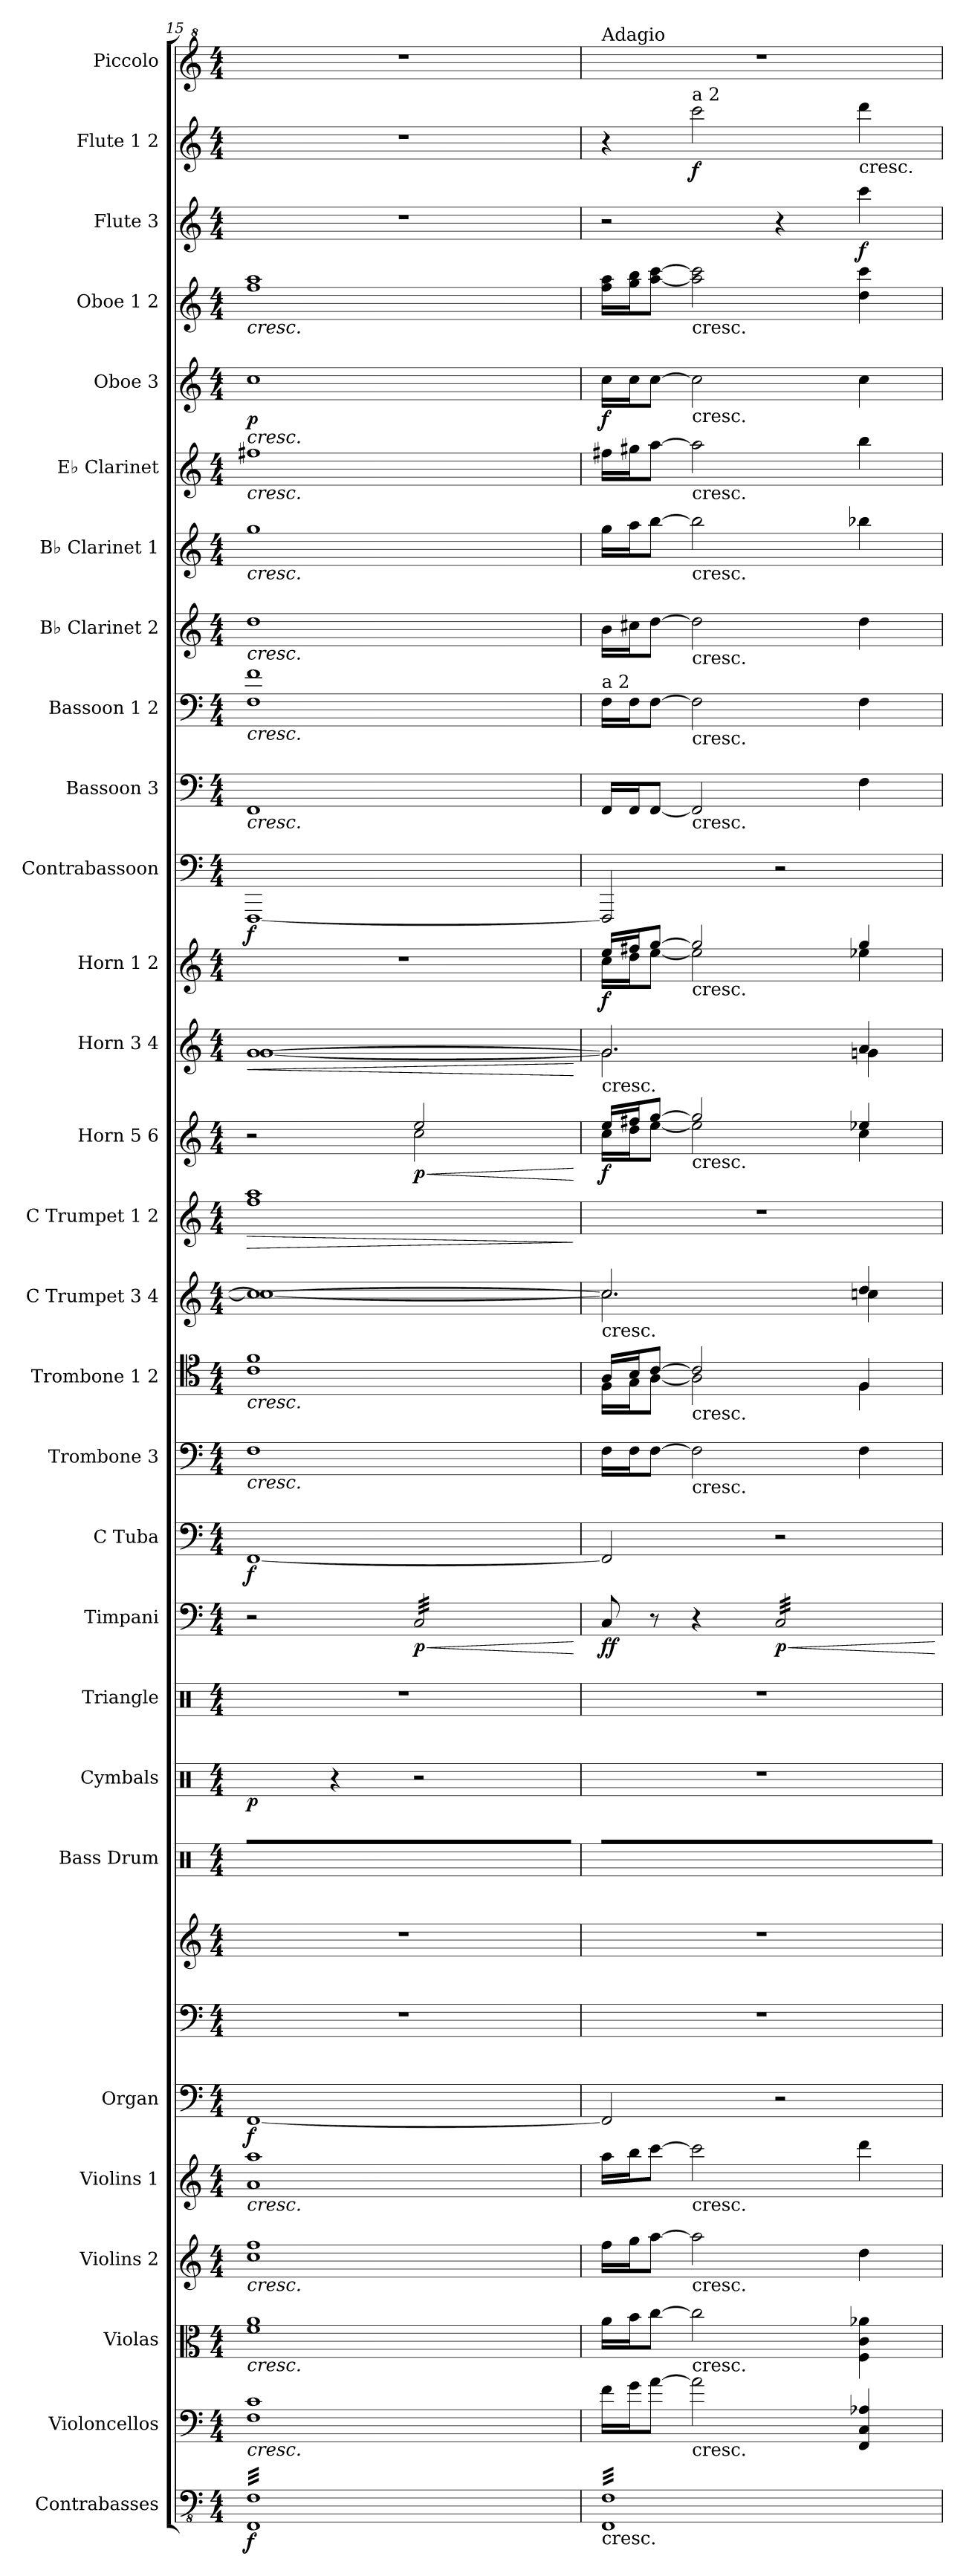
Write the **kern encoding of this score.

**kern	**dynam	**kern	**dynam	**kern	**dynam	**kern	**dynam	**kern	**dynam	**kern	**kern	**kern	**dynam	**kern	**kern	**dynam	**kern	**kern	**dynam	**kern	**dynam	**kern	**dynam	**kern	**dynam	**kern	**kern	**dynam	**kern	**dynam	**kern	**dynam	**kern	**dynam	**kern	**dynam	**kern	**dynam	**kern	**dynam	**kern	**dynam	**kern	**dynam	**kern	**dynam	**kern	**dynam	**kern	**dynam	**kern	**dynam	**kern	**dynam	**kern
*part29	*part29	*part28	*part28	*part27	*part27	*part26	*part26	*part25	*part25	*part24	*part24	*part24	*part24	*part23	*part22	*part22	*part21	*part20	*part20	*part19	*part19	*part18	*part18	*part17	*part17	*part16	*part15	*part15	*part14	*part14	*part13	*part13	*part12	*part12	*part11	*part11	*part10	*part10	*part9	*part9	*part8	*part8	*part7	*part7	*part6	*part6	*part5	*part5	*part4	*part4	*part3	*part3	*part2	*part2	*part1
*staff31	*staff31	*staff30	*staff30	*staff29	*staff29	*staff28	*staff28	*staff27	*staff27	*staff26	*staff25	*staff24	*staff24/25/26	*staff23	*staff22	*staff22	*staff21	*staff20	*staff20	*staff19	*staff19	*staff18	*staff18	*staff17	*staff17	*staff16	*staff15	*staff15	*staff14	*staff14	*staff13	*staff13	*staff12	*staff12	*staff11	*staff11	*staff10	*staff10	*staff9	*staff9	*staff8	*staff8	*staff7	*staff7	*staff6	*staff6	*staff5	*staff5	*staff4	*staff4	*staff3	*staff3	*staff2	*staff2	*staff1
*I"Contrabasses	*	*I"Violoncellos	*	*I"Violas	*	*I"Violins 2	*	*I"Violins 1	*	*I"Organ	*	*	*	*I"Bass Drum	*I"Cymbals	*	*I"Triangle	*I"Timpani	*	*I"C Tuba	*	*I"Trombone 3	*	*I"Trombone 1 2	*	*I"C Trumpet 3 4	*I"C Trumpet 1 2	*	*I"Horn 5 6	*	*I"Horn 3 4	*	*I"Horn 1 2	*	*I"Contrabassoon	*	*I"Bassoon 3	*	*I"Bassoon 1 2	*	*I"B♭ Clarinet 2	*	*I"B♭ Clarinet 1	*	*I"E♭ Clarinet	*	*I"Oboe 3	*	*I"Oboe 1 2	*	*I"Flute 3	*	*I"Flute 1 2	*	*I"Piccolo
*I'Cbs.	*	*I'Vlcs.	*	*I'Vlas.	*	*I'Vlns. 2	*	*I'Vlns. 1	*	*I'Org.	*	*	*	*I'B. Dr.	*I'Cym.	*	*I'Trgl.	*I'Timp.	*	*I'C Tu.	*	*I'Trb. 3	*	*I'Trb. 1 2	*	*I'C Tpt. 3 4	*I'C Tpt. 1 2	*	*I'Hn. 5 6	*	*I'Hn. 3 4	*	*I'Hn. 1 2	*	*I'Cbsn.	*	*I'Bsn. 3	*	*I'Bsn. 1 2	*	*I'B♭ Cl. 2	*	*I'B♭ Cl. 1	*	*I'E♭ Cl.	*	*I'Ob. 3	*	*I'Ob. 1 2	*	*I'Fl. 3	*	*I'Fl. 1 2	*	*I'Picc.
*clefFv4	*	*clefF4	*	*clefC3	*	*clefG2	*	*clefG2	*	*clefF4	*clefF4	*clefG2	*	*clefX	*clefX	*	*clefX	*clefF4	*	*clefF4	*	*clefF4	*	*clefC4	*	*clefG2	*clefG2	*	*clefG2	*	*clefG2	*	*clefG2	*	*clefF4	*	*clefF4	*	*clefF4	*	*clefG2	*	*clefG2	*	*clefG2	*	*clefG2	*	*clefG2	*	*clefG2	*	*clefG2	*	*clefG^2
*	*	*	*	*	*	*	*	*	*	*	*	*	*	*	*	*	*	*	*	*	*	*	*	*	*	*	*	*	*ITrd4c7	*	*ITrd4c7	*	*ITrd4c7	*	*ITrd7c12	*	*	*	*	*	*ITrd1c2	*	*ITrd1c2	*	*ITrd-2c-3	*	*	*	*	*	*	*	*	*	*ITrd-7c-12
*k[]	*	*k[]	*	*k[]	*	*k[]	*	*k[]	*	*k[]	*k[]	*k[]	*	*k[]	*k[]	*	*k[]	*k[]	*	*k[]	*	*k[]	*	*k[]	*	*k[]	*k[]	*	*k[b-]	*	*k[b-]	*	*k[b-]	*	*k[]	*	*k[]	*	*k[]	*	*k[b-e-]	*	*k[b-e-]	*	*k[b-e-a-]	*	*k[]	*	*k[]	*	*k[]	*	*k[]	*	*k[]
*C:	*	*C:	*	*C:	*	*C:	*	*C:	*	*C:	*C:	*C:	*	*C:	*C:	*	*C:	*C:	*	*C:	*	*C:	*	*C:	*	*C:	*C:	*	*F:	*	*F:	*	*F:	*	*C:	*	*C:	*	*C:	*	*B-:	*	*B-:	*	*E-:	*	*C:	*	*C:	*	*C:	*	*C:	*	*C:
*M4/4	*	*M4/4	*	*M4/4	*	*M4/4	*	*M4/4	*	*M4/4	*M4/4	*M4/4	*	*M4/4	*M4/4	*	*M4/4	*M4/4	*	*M4/4	*	*M4/4	*	*M4/4	*	*M4/4	*M4/4	*	*M4/4	*	*M4/4	*	*M4/4	*	*M4/4	*	*M4/4	*	*M4/4	*	*M4/4	*	*M4/4	*	*M4/4	*	*M4/4	*	*M4/4	*	*M4/4	*	*M4/4	*	*M4/4
=15	=15	=15	=15	=15	=15	=15	=15	=15	=15	=15	=15	=15	=15	=15	=15	=15	=15	=15	=15	=15	=15	=15	=15	=15	=15	=15	=15	=15	=15	=15	=15	=15	=15	=15	=15	=15	=15	=15	=15	=15	=15	=15	=15	=15	=15	=15	=15	=15	=15	=15	=15	=15	=15	=15	=15
!	!	!	!LO:HP:b	!	!	!	!	!	!	!	!	!	!	!	!	!	!	!	!	!	!	!	!	!	!	!	!	!	!	!	!	!	!	!	!	!	!	!	!	!	!	!	!	!	!	!	!	!	!	!	!	!	!	!	!
!	!	!	!LO:HP:n=1:b	!	!LO:HP:b	!	!	!	!	!	!	!	!	!	!	!	!	!	!	!	!	!	!	!	!	!	!	!	!	!	!	!	!	!	!	!	!	!	!	!	!	!	!	!	!	!	!	!	!	!	!	!	!	!	!
!	!	!	!	!	!LO:HP:n=1:b	!	!LO:HP:b	!	!	!	!	!	!	!	!	!	!	!	!	!	!	!	!	!	!	!	!	!	!	!	!	!	!	!	!	!	!	!	!	!	!	!	!	!	!	!	!	!	!	!	!	!	!	!	!
!	!	!	!	!	!	!	!LO:HP:n=1:b	!	!LO:HP:b	!	!	!	!	!	!	!	!	!	!	!	!	!	!	!	!	!	!	!	!	!	!	!	!	!	!	!	!	!	!	!	!	!	!	!	!	!	!	!	!	!	!	!	!	!	!
!	!	!	!	!	!	!	!	!	!LO:HP:n=1:b	!	!	!	!	!	!	!	!	!	!	!	!	!	!LO:HP:b	!	!	!	!	!	!	!	!	!	!	!	!	!	!	!	!	!	!	!	!	!	!	!	!	!	!	!	!	!	!	!	!
!	!	!	!	!	!	!	!	!	!	!	!	!	!	!	!	!	!	!	!	!	!	!	!LO:HP:n=1:b	!	!LO:HP:b	!	!	!	!	!	!	!	!	!	!	!	!	!	!	!	!	!	!	!	!	!	!	!	!	!	!	!	!	!	!
!	!	!	!	!	!	!	!	!	!	!	!	!	!	!	!	!	!	!	!	!	!	!	!	!	!LO:HP:n=1:b	!	!	!LO:HP:b	!	!	!	!LO:HP:b	!	!	!	!	!	!	!	!	!	!	!	!	!	!	!	!	!	!	!	!	!	!	!
*	*	*	*	*	*	*	*	*	*	*	*	*	*	*	*	*	*	*	*	*	*	*	*	*	*	*^	*^	*	*^	*	*	*	*	*	*	*	*	*	*	*	*	*	*	*	*	*	*	*	*	*	*	*	*	*	*
!	!	!	!	!	!	!	!	!	!	!	!	!	!	!	!	!	!	!	!	!	!	!	!	!	!	!	!	!	!	!	!	!	!	!	!LO:HP:n=1:b	!	!	!	!	!	!LO:HP:b	!	!	!	!	!	!	!	!	!	!	!	!	!	!	!	!	!
*	*	*	*	*	*	*	*	*	*	*	*	*	*	*	*	*	*	*	*	*	*	*	*	*	*	*	*	*	*	*	*	*	*	*^	*	*	*	*	*	*	*	*	*	*	*	*	*	*	*	*	*	*	*	*	*	*	*	*
!	!	!	!	!	!	!	!	!	!	!	!	!	!	!	!	!	!	!	!	!	!	!	!	!	!	!	!	!	!	!	!	!	!	!	!	!	!	!	!	!	!	!LO:HP:n=1:b	!	!LO:HP:b	!	!	!	!	!	!	!	!	!	!	!	!	!	!	!
!	!	!	!	!	!	!	!	!	!	!	!	!	!	!	!	!	!	!	!	!	!	!	!	!	!	!	!	!	!	!	!	!	!	!	!	!	!	!	!	!	!	!	!	!LO:HP:n=1:b	!	!LO:HP:b	!	!	!	!	!	!	!	!	!	!	!	!	!
!	!	!	!	!	!	!	!	!	!	!	!	!	!	!	!	!	!	!	!	!	!	!	!	!	!	!	!	!	!	!	!	!	!	!	!	!	!	!	!	!	!	!	!	!	!	!LO:HP:n=1:b	!	!LO:HP:b	!	!	!	!	!	!	!	!	!	!	!
!	!	!	!	!	!	!	!	!	!	!	!	!	!	!	!	!	!	!	!	!	!	!	!	!	!	!	!	!	!	!	!	!	!	!	!	!	!	!	!	!	!	!	!	!	!	!	!	!LO:HP:n=1:b	!	!LO:HP:b	!	!	!	!	!	!	!	!	!
!	!	!	!	!	!	!	!	!	!	!	!	!	!	!	!	!	!	!	!	!	!	!	!	!	!	!	!	!	!	!	!	!	!	!	!	!	!	!	!	!	!	!	!	!	!	!	!	!	!	!LO:HP:n=1:b	!	!LO:HP:b	!	!	!	!	!	!	!
!	!	!	!	!	!	!	!	!	!	!	!	!	!	!	!	!	!	!	!	!	!	!	!	!	!	!	!	!	!	!	!	!	!	!	!	!	!	!	!	!	!	!	!	!	!	!	!	!	!	!	!	!LO:HP:n=1:b	!	!LO:HP:b	!	!	!	!	!
!	!LO:DY:b	!	!	!	!	!	!	!	!	!	!	!	!LO:DY:b=3	!	!	!LO:DY:b	!	!	!	!	!LO:DY:b	!	!	!	!	!	!	!	!	!	!	!	!	!	!	!	!	!	!	!LO:DY:b	!	!	!	!	!	!	!	!	!	!	!	!LO:DY:n=1:b	!	!LO:HP:n=1:b	!	!	!	!	!
*tremolo	*	*	*	*	*	*	*	*	*	*	*	*	*	*	*	*	*	*	*	*	*	*	*	*	*	*	*	*	*	*	*	*	*	*	*	*	*	*	*	*	*	*	*	*	*	*	*	*	*	*	*	*	*	*	*	*	*	*	*
*	*	*	*	*	*	*	*	*	*	*	*	*	*	*tremolo	*	*	*	*	*	*	*	*	*	*	*	*	*	*	*	*	*	*	*	*	*	*	*	*	*	*	*	*	*	*	*	*	*	*	*	*	*	*	*	*	*	*	*	*	*
32FFF 32FFLLL	f	1F 1c	> <	1f 1a	> <	1cc 1ff	> <	1a 1aa	> <	[1FF	1r	1r	f	32RLLL	4R/	p	1r	2r	.	[1FF	f	1F	> <	1c 1f	> <	1cc_	1cc_	1aa	1ff	>	2r	2ryy	.	[1c	[1c	> <	1r	.	[1FFFF	f	1FF	> <	1F 1f	> <	1cc	> <	1ff	> <	1aan	> <	1cc	> < p	1ff 1aa	> <	1r	.	1r	.	1r
32FFF 32FF	.	.	.	.	.	.	.	.	.	.	.	.	.	32R	.	.	.	.	.	.	.	.	.	.	.	.	.	.	.	.	.	.	.	.	.	.	.	.	.	.	.	.	.	.	.	.	.	.	.	.	.	.	.	.	.	.	.	.	.
32FFF 32FF	.	.	.	.	.	.	.	.	.	.	.	.	.	32R	.	.	.	.	.	.	.	.	.	.	.	.	.	.	.	.	.	.	.	.	.	.	.	.	.	.	.	.	.	.	.	.	.	.	.	.	.	.	.	.	.	.	.	.	.
32FFF 32FF	.	.	.	.	.	.	.	.	.	.	.	.	.	32R	.	.	.	.	.	.	.	.	.	.	.	.	.	.	.	.	.	.	.	.	.	.	.	.	.	.	.	.	.	.	.	.	.	.	.	.	.	.	.	.	.	.	.	.	.
32FFF 32FF	.	.	.	.	.	.	.	.	.	.	.	.	.	32R	.	.	.	.	.	.	.	.	.	.	.	.	.	.	.	.	.	.	.	.	.	.	.	.	.	.	.	.	.	.	.	.	.	.	.	.	.	.	.	.	.	.	.	.	.
32FFF 32FF	.	.	.	.	.	.	.	.	.	.	.	.	.	32R	.	.	.	.	.	.	.	.	.	.	.	.	.	.	.	.	.	.	.	.	.	.	.	.	.	.	.	.	.	.	.	.	.	.	.	.	.	.	.	.	.	.	.	.	.
32FFF 32FF	.	.	.	.	.	.	.	.	.	.	.	.	.	32R	.	.	.	.	.	.	.	.	.	.	.	.	.	.	.	.	.	.	.	.	.	.	.	.	.	.	.	.	.	.	.	.	.	.	.	.	.	.	.	.	.	.	.	.	.
32FFF 32FF	.	.	.	.	.	.	.	.	.	.	.	.	.	32R	.	.	.	.	.	.	.	.	.	.	.	.	.	.	.	.	.	.	.	.	.	.	.	.	.	.	.	.	.	.	.	.	.	.	.	.	.	.	.	.	.	.	.	.	.
32FFF 32FF	.	.	.	.	.	.	.	.	.	.	.	.	.	32R	4r	.	.	.	.	.	.	.	.	.	.	.	.	.	.	.	.	.	.	.	.	.	.	.	.	.	.	.	.	.	.	.	.	.	.	.	.	.	.	.	.	.	.	.	.
32FFF 32FF	.	.	.	.	.	.	.	.	.	.	.	.	.	32R	.	.	.	.	.	.	.	.	.	.	.	.	.	.	.	.	.	.	.	.	.	.	.	.	.	.	.	.	.	.	.	.	.	.	.	.	.	.	.	.	.	.	.	.	.
32FFF 32FF	.	.	.	.	.	.	.	.	.	.	.	.	.	32R	.	.	.	.	.	.	.	.	.	.	.	.	.	.	.	.	.	.	.	.	.	.	.	.	.	.	.	.	.	.	.	.	.	.	.	.	.	.	.	.	.	.	.	.	.
32FFF 32FF	.	.	.	.	.	.	.	.	.	.	.	.	.	32R	.	.	.	.	.	.	.	.	.	.	.	.	.	.	.	.	.	.	.	.	.	.	.	.	.	.	.	.	.	.	.	.	.	.	.	.	.	.	.	.	.	.	.	.	.
32FFF 32FF	.	.	.	.	.	.	.	.	.	.	.	.	.	32R	.	.	.	.	.	.	.	.	.	.	.	.	.	.	.	.	.	.	.	.	.	.	.	.	.	.	.	.	.	.	.	.	.	.	.	.	.	.	.	.	.	.	.	.	.
32FFF 32FF	.	.	.	.	.	.	.	.	.	.	.	.	.	32R	.	.	.	.	.	.	.	.	.	.	.	.	.	.	.	.	.	.	.	.	.	.	.	.	.	.	.	.	.	.	.	.	.	.	.	.	.	.	.	.	.	.	.	.	.
32FFF 32FF	.	.	.	.	.	.	.	.	.	.	.	.	.	32R	.	.	.	.	.	.	.	.	.	.	.	.	.	.	.	.	.	.	.	.	.	.	.	.	.	.	.	.	.	.	.	.	.	.	.	.	.	.	.	.	.	.	.	.	.
32FFF 32FF	.	.	.	.	.	.	.	.	.	.	.	.	.	32R	.	.	.	.	.	.	.	.	.	.	.	.	.	.	.	.	.	.	.	.	.	.	.	.	.	.	.	.	.	.	.	.	.	.	.	.	.	.	.	.	.	.	.	.	.
!	!	!	!	!	!	!	!	!	!	!	!	!	!	!	!	!	!	!	!LO:HP:b	!	!	!	!	!	!	!	!	!	!	!	!	!	!LO:HP:b	!	!	!	!	!	!	!	!	!	!	!	!	!	!	!	!	!	!	!	!	!	!	!	!	!	!
!	!	!	!	!	!	!	!	!	!	!	!	!	!	!	!	!	!	!	!LO:DY:n=1:b	!	!	!	!	!	!	!	!	!	!	!	!	!	!LO:DY:n=1:b	!	!	!	!	!	!	!	!	!	!	!	!	!	!	!	!	!	!	!	!	!	!	!	!	!	!
*	*	*	*	*	*	*	*	*	*	*	*	*	*	*	*	*	*	*tremolo	*	*	*	*	*	*	*	*	*	*	*	*	*	*	*	*	*	*	*	*	*	*	*	*	*	*	*	*	*	*	*	*	*	*	*	*	*	*	*	*	*
32FFF 32FF	.	.	.	.	.	.	.	.	.	.	.	.	.	32R	2r	.	.	32C/LLL	< p	.	.	.	.	.	.	.	.	.	.	.	2a/	2f\	< p	.	.	.	.	.	.	.	.	.	.	.	.	.	.	.	.	.	.	.	.	.	.	.	.	.	.
32FFF 32FF	.	.	.	.	.	.	.	.	.	.	.	.	.	32R	.	.	.	32C/	.	.	.	.	.	.	.	.	.	.	.	.	.	.	.	.	.	.	.	.	.	.	.	.	.	.	.	.	.	.	.	.	.	.	.	.	.	.	.	.	.
32FFF 32FF	.	.	.	.	.	.	.	.	.	.	.	.	.	32R	.	.	.	32C/	.	.	.	.	.	.	.	.	.	.	.	.	.	.	.	.	.	.	.	.	.	.	.	.	.	.	.	.	.	.	.	.	.	.	.	.	.	.	.	.	.
32FFF 32FF	.	.	.	.	.	.	.	.	.	.	.	.	.	32R	.	.	.	32C/	.	.	.	.	.	.	.	.	.	.	.	.	.	.	.	.	.	.	.	.	.	.	.	.	.	.	.	.	.	.	.	.	.	.	.	.	.	.	.	.	.
32FFF 32FF	.	.	.	.	.	.	.	.	.	.	.	.	.	32R	.	.	.	32C/	.	.	.	.	.	.	.	.	.	.	.	.	.	.	.	.	.	.	.	.	.	.	.	.	.	.	.	.	.	.	.	.	.	.	.	.	.	.	.	.	.
32FFF 32FF	.	.	.	.	.	.	.	.	.	.	.	.	.	32R	.	.	.	32C/	.	.	.	.	.	.	.	.	.	.	.	.	.	.	.	.	.	.	.	.	.	.	.	.	.	.	.	.	.	.	.	.	.	.	.	.	.	.	.	.	.
32FFF 32FF	.	.	.	.	.	.	.	.	.	.	.	.	.	32R	.	.	.	32C/	.	.	.	.	.	.	.	.	.	.	.	.	.	.	.	.	.	.	.	.	.	.	.	.	.	.	.	.	.	.	.	.	.	.	.	.	.	.	.	.	.
32FFF 32FF	.	.	.	.	.	.	.	.	.	.	.	.	.	32R	.	.	.	32C/	.	.	.	.	.	.	.	.	.	.	.	.	.	.	.	.	.	.	.	.	.	.	.	.	.	.	.	.	.	.	.	.	.	.	.	.	.	.	.	.	.
32FFF 32FF	.	.	.	.	.	.	.	.	.	.	.	.	.	32R	.	.	.	32C/	.	.	.	.	.	.	.	.	.	.	.	.	.	.	.	.	.	.	.	.	.	.	.	.	.	.	.	.	.	.	.	.	.	.	.	.	.	.	.	.	.
32FFF 32FF	.	.	.	.	.	.	.	.	.	.	.	.	.	32R	.	.	.	32C/	.	.	.	.	.	.	.	.	.	.	.	.	.	.	.	.	.	.	.	.	.	.	.	.	.	.	.	.	.	.	.	.	.	.	.	.	.	.	.	.	.
32FFF 32FF	.	.	.	.	.	.	.	.	.	.	.	.	.	32R	.	.	.	32C/	.	.	.	.	.	.	.	.	.	.	.	.	.	.	.	.	.	.	.	.	.	.	.	.	.	.	.	.	.	.	.	.	.	.	.	.	.	.	.	.	.
32FFF 32FF	.	.	.	.	.	.	.	.	.	.	.	.	.	32R	.	.	.	32C/	.	.	.	.	.	.	.	.	.	.	.	.	.	.	.	.	.	.	.	.	.	.	.	.	.	.	.	.	.	.	.	.	.	.	.	.	.	.	.	.	.
32FFF 32FF	.	.	.	.	.	.	.	.	.	.	.	.	.	32R	.	.	.	32C/	.	.	.	.	.	.	.	.	.	.	.	.	.	.	.	.	.	.	.	.	.	.	.	.	.	.	.	.	.	.	.	.	.	.	.	.	.	.	.	.	.
32FFF 32FF	.	.	.	.	.	.	.	.	.	.	.	.	.	32R	.	.	.	32C/	.	.	.	.	.	.	.	.	.	.	.	.	.	.	.	.	.	.	.	.	.	.	.	.	.	.	.	.	.	.	.	.	.	.	.	.	.	.	.	.	.
32FFF 32FF	.	.	.	.	.	.	.	.	.	.	.	.	.	32R	.	.	.	32C/	.	.	.	.	.	.	.	.	.	.	.	.	.	.	.	.	.	.	.	.	.	.	.	.	.	.	.	.	.	.	.	.	.	.	.	.	.	.	.	.	.
32FFF 32FFJJJ	.	.	.	.	.	.	.	.	.	.	.	.	.	32RJJJ	.	.	.	32C/JJJ	.	.	.	.	.	.	.	.	.	.	.	.	.	.	.	.	.	.	.	.	.	.	.	.	.	.	.	.	.	.	.	.	.	.	.	.	.	.	.	.	.
*	*	*	*	*	*	*	*	*	*	*	*	*	*	*	*	*	*	*Xtremolo	*	*	*	*	*	*	*	*	*	*	*	*	*	*	*	*	*	*	*	*	*	*	*	*	*	*	*	*	*	*	*	*	*	*	*	*	*	*	*	*	*
*	*	*	*	*	*	*	*	*	*	*	*	*	*	*	*	*	*	*	*	*	*	*	*	*	*	*v	*v	*	*	*	*v	*v	*	*v	*v	*	*	*	*	*	*	*	*	*	*	*	*	*	*	*	*	*	*	*	*	*	*	*	*
*	*	*	*	*	*	*	*	*	*	*	*	*	*	*	*	*	*	*	*	*	*	*	*	*	*	*	*v	*v	*	*	*	*	*	*	*	*	*	*	*	*	*	*	*	*	*	*	*	*	*	*	*	*	*	*	*	*
.	.	.	]	.	]	.	]	.	]	.	.	.	.	.	.	.	.	.	[	.	.	.	]	.	]	.	.	]	.	[	.	] [	.	.	.	.	.	]	.	]	.	]	.	]	.	]	.	]	.	]	.	.	.	.	.
=16	=16	=16	=16	=16	=16	=16	=16	=16	=16	=16	=16	=16	=16	=16	=16	=16	=16	=16	=16	=16	=16	=16	=16	=16	=16	=16	=16	=16	=16	=16	=16	=16	=16	=16	=16	=16	=16	=16	=16	=16	=16	=16	=16	=16	=16	=16	=16	=16	=16	=16	=16	=16	=16	=16	=16
*	*	*	*	*	*	*	*	*	*	*	*	*	*	*	*	*	*	*	*	*	*	*	*	*^	*	*^	*	*	*^	*	*^	*	*^	*	*	*	*	*	*	*	*	*	*	*	*	*	*	*	*	*	*	*	*	*	*
!	!	!	!	!	!	!	!	!	!	!	!	!	!	!	!	!	!	!	!	!	!	!	!	!	!	!	!	!	!	!	!	!	!	!	!	!	!	!	!	!	!	!	!	!	!	!	!	!	!	!	!	!	!	!	!	!	!	!	!	!LO:TX:a:t=Adagio
!	!	!	!	!	!	!	!	!	!	!	!	!	!	!	!	!	!	!	!	!	!	!	!	!	!	!	!	!	!	!	!	!	!	!	!	!	!	!	!	!	!	!	!	!LO:TX:a:t=a 2	!	!	!	!	!	!	!	!	!	!	!	!	!	!	!	!
!	!	!	!	!	!	!	!	!	!	!	!	!	!	!	!	!	!	!	!	!	!	!	!	!	!	!	!	!	!	!	!	!	!	!LO:TX:b:t=cresc.	!	!	!	!	!	!	!	!	!	!	!	!	!	!	!	!	!	!	!	!	!	!	!	!	!	!
!	!	!	!	!	!	!	!	!	!	!	!	!	!	!	!	!	!	!	!	!	!	!	!	!	!	!	!LO:TX:b:t=cresc.	!	!	!	!	!	!	!	!	!	!	!	!	!	!	!	!	!	!	!	!	!	!	!	!	!	!	!	!	!	!	!	!	!
!LO:TX:b:t=cresc.	!	!	!	!	!	!	!	!	!	!	!	!	!	!	!	!	!	!	!	!	!	!	!	!	!	!	!	!	!	!	!	!	!	!	!	!	!	!	!	!	!	!	!	!	!	!	!	!	!	!	!	!	!	!	!	!	!	!	!	!
!	!	!	!LO:DY:b	!	!	!	!	!	!	!	!	!	!	!	!	!	!	!	!	!	!	!	!	!	!	!	!	!	!	!	!	!	!	!	!	!	!	!	!	!	!	!	!	!	!	!	!	!	!	!	!	!	!	!	!	!	!	!	!	!
!	!	!	!LO:DY:n=1:b	!	!LO:DY:b	!	!	!	!	!	!	!	!	!	!	!	!	!	!	!	!	!	!	!	!	!	!	!	!	!	!	!	!	!	!	!	!	!	!	!	!	!	!	!	!	!	!	!	!	!	!	!	!	!	!	!	!	!	!	!
!	!	!	!	!	!LO:DY:n=1:b	!	!LO:DY:b	!	!	!	!	!	!	!	!	!	!	!	!	!	!	!	!	!	!	!	!	!	!	!	!	!	!	!	!	!	!	!	!	!	!	!	!	!	!	!	!	!	!	!	!	!	!	!	!	!	!	!	!	!
!	!	!	!	!	!	!	!LO:DY:n=1:b	!	!LO:DY:b	!	!	!	!	!	!	!	!	!	!	!	!	!	!	!	!	!	!	!	!	!	!	!	!	!	!	!	!	!	!	!	!	!	!	!	!	!	!	!	!	!	!	!	!	!	!	!	!	!	!	!
!	!	!	!	!	!	!	!	!	!LO:DY:n=1:b	!	!	!	!	!	!	!	!	!	!LO:DY:b	!	!	!	!LO:DY:b	!	!	!	!	!	!	!	!	!	!	!	!	!	!	!	!	!	!	!	!	!	!	!	!	!	!	!	!	!	!	!	!	!	!	!	!	!
!	!	!	!	!	!	!	!	!	!	!	!	!	!	!	!	!	!	!	!	!	!	!	!LO:DY:n=1:b	!	!	!LO:DY:b	!	!	!	!	!	!	!	!	!	!	!	!	!	!	!	!	!	!	!	!	!	!	!	!	!	!	!	!	!	!	!	!	!	!
!	!	!	!	!	!	!	!	!	!	!	!	!	!	!	!	!	!	!	!	!	!	!	!	!	!	!LO:DY:n=1:b	!	!	!	!	!	!	!LO:DY:b	!	!	!LO:DY:b	!	!	!	!	!	!	!	!	!	!	!	!	!	!	!	!	!	!	!	!	!	!	!	!
!	!	!	!	!	!	!	!	!	!	!	!	!	!	!	!	!	!	!	!	!	!	!	!	!	!	!	!	!	!	!	!	!	!	!	!	!LO:DY:n=1:b	!	!	!LO:DY:b	!	!	!	!LO:DY:b	!	!	!	!	!	!	!	!	!	!	!	!	!	!	!	!	!
!	!	!	!	!	!	!	!	!	!	!	!	!	!	!	!	!	!	!	!	!	!	!	!	!	!	!	!	!	!	!	!	!	!	!	!	!	!	!	!	!	!	!	!LO:DY:n=1:b	!	!LO:DY:b	!	!	!	!	!	!	!	!	!	!	!	!	!	!	!
!	!	!	!	!	!	!	!	!	!	!	!	!	!	!	!	!	!	!	!	!	!	!	!	!	!	!	!	!	!	!	!	!	!	!	!	!	!	!	!	!	!	!	!	!	!LO:DY:n=1:b	!	!LO:DY:b	!	!	!	!	!	!	!	!	!	!	!	!	!
!	!	!	!	!	!	!	!	!	!	!	!	!	!	!	!	!	!	!	!	!	!	!	!	!	!	!	!	!	!	!	!	!	!	!	!	!	!	!	!	!	!	!	!	!	!	!	!LO:DY:n=1:b	!	!LO:DY:b	!	!	!	!	!	!	!	!	!	!	!
!	!	!	!	!	!	!	!	!	!	!	!	!	!	!	!	!	!	!	!	!	!	!	!	!	!	!	!	!	!	!	!	!	!	!	!	!	!	!	!	!	!	!	!	!	!	!	!	!	!LO:DY:n=1:b	!	!LO:DY:b	!	!	!	!	!	!	!	!	!
!	!	!	!	!	!	!	!	!	!	!	!	!	!	!	!	!	!	!	!	!	!	!	!	!	!	!	!	!	!	!	!	!	!	!	!	!	!	!	!	!	!	!	!	!	!	!	!	!	!	!	!LO:DY:n=1:b	!	!LO:DY:b	!	!LO:DY:b	!	!	!	!	!
!	!	!	!	!	!	!	!	!	!	!	!	!	!	!	!	!	!	!	!	!	!	!	!	!	!	!	!	!	!	!	!	!	!	!	!	!	!	!	!	!	!	!	!	!	!	!	!	!	!	!	!	!	!	!	!LO:DY:n=1:b	!	!	!	!	!
32FFF 32FFLLL	.	16f\LL	p f	16a\LL	p f	16ff\LL	p f	16aa\LL	p f	2FF/]	1r	1r	.	32RLLL	1r	.	1r	8C/	ff	2FF/]	.	16F\LL	p f	16A/LL	16F\LL	p f	2.cc/]	2.cc\]	1r	.	16a/LL	16f\LL	f	2.c/]	2.c\]	p f	16a/LL	16f\LL	f	2FFFF/]	.	16FF/LL	p f	16F\LL	p f	16a\LL	p f	16ff\LL	p f	16aan\LL	p f	16cc\LL	f	16ff\ 16aa\LL	p f	2r	.	4r	.	1r
32FFF 32FF	.	.	.	.	.	.	.	.	.	.	.	.	.	32R	.	.	.	.	.	.	.	.	.	.	.	.	.	.	.	.	.	.	.	.	.	.	.	.	.	.	.	.	.	.	.	.	.	.	.	.	.	.	.	.	.	.	.	.	.	.
32FFF 32FF	.	16g\J	[	16b\J	[	16gg\J	[	16bb\J	[	.	.	.	.	32R	.	.	.	.	.	.	.	16F\J	[	16B/J	16G\J	[	.	.	.	.	16bn/J	16g\J	.	.	.	.	16bn/J	16g\J	.	.	.	16FF/J	[	16F\J	[	16bn\J	[	16gg\J	[	16bbn\J	[	16cc\J	[	16gg\ 16bb\J	[	.	.	.	.	.
32FFF 32FF	.	.	.	.	.	.	.	.	.	.	.	.	.	32R	.	.	.	.	.	.	.	.	.	.	.	.	.	.	.	.	.	.	.	.	.	.	.	.	.	.	.	.	.	.	.	.	.	.	.	.	.	.	.	.	.	.	.	.	.	.
32FFF 32FF	.	[8a\J	.	[8cc\J	.	[8aa\J	.	[8ccc\J	.	.	.	.	.	32R	.	.	.	8r	.	.	.	[8F\J	.	[8c/J	[8A\J	.	.	.	.	.	[8cc/J	[8a\J	.	.	.	.	[8cc/J	[8a\J	.	.	.	[8FF/J	.	[8F\J	.	[8cc\J	.	[8aa\J	.	[8ccc\J	.	[8cc\J	.	[8aa\ [8ccc\J	.	.	.	.	.	.
32FFF 32FF	.	.	.	.	.	.	.	.	.	.	.	.	.	32R	.	.	.	.	.	.	.	.	.	.	.	.	.	.	.	.	.	.	.	.	.	.	.	.	.	.	.	.	.	.	.	.	.	.	.	.	.	.	.	.	.	.	.	.	.	.
32FFF 32FF	.	.	.	.	.	.	.	.	.	.	.	.	.	32R	.	.	.	.	.	.	.	.	.	.	.	.	.	.	.	.	.	.	.	.	.	.	.	.	.	.	.	.	.	.	.	.	.	.	.	.	.	.	.	.	.	.	.	.	.	.
32FFF 32FF	.	.	.	.	.	.	.	.	.	.	.	.	.	32R	.	.	.	.	.	.	.	.	.	.	.	.	.	.	.	.	.	.	.	.	.	.	.	.	.	.	.	.	.	.	.	.	.	.	.	.	.	.	.	.	.	.	.	.	.	.
!	!	!	!	!	!	!	!	!	!	!	!	!	!	!	!	!	!	!	!	!	!	!	!	!	!	!	!	!	!	!	!	!	!	!	!	!	!	!	!	!	!	!	!	!	!	!	!	!	!	!	!	!	!	!	!	!	!	!LO:TX:a:t=a 2	!	!
!	!	!	!	!	!	!	!	!	!	!	!	!	!	!	!	!	!	!	!	!	!	!	!	!	!	!	!	!	!	!	!	!	!	!	!	!	!	!	!	!	!	!	!	!	!	!	!	!	!	!	!	!	!	!LO:TX:b:t=cresc.	!	!	!	!	!	!
!	!	!	!	!	!	!	!	!	!	!	!	!	!	!	!	!	!	!	!	!	!	!	!	!	!	!	!	!	!	!	!	!	!	!	!	!	!	!	!	!	!	!	!	!	!	!	!	!	!	!	!	!LO:TX:b:t=cresc.	!	!	!	!	!	!	!	!
!	!	!	!	!	!	!	!	!	!	!	!	!	!	!	!	!	!	!	!	!	!	!	!	!	!	!	!	!	!	!	!	!	!	!	!	!	!	!	!	!	!	!	!	!	!	!	!	!	!	!LO:TX:b:t=cresc.	!	!	!	!	!	!	!	!	!	!
!	!	!	!	!	!	!	!	!	!	!	!	!	!	!	!	!	!	!	!	!	!	!	!	!	!	!	!	!	!	!	!	!	!	!	!	!	!	!	!	!	!	!	!	!	!	!	!	!LO:TX:b:t=cresc.	!	!	!	!	!	!	!	!	!	!	!	!
!	!	!	!	!	!	!	!	!	!	!	!	!	!	!	!	!	!	!	!	!	!	!	!	!	!	!	!	!	!	!	!	!	!	!	!	!	!	!	!	!	!	!	!	!	!	!LO:TX:b:t=cresc.	!	!	!	!	!	!	!	!	!	!	!	!	!	!
!	!	!	!	!	!	!	!	!	!	!	!	!	!	!	!	!	!	!	!	!	!	!	!	!	!	!	!	!	!	!	!	!	!	!	!	!	!	!	!	!	!	!	!	!LO:TX:b:t=cresc.	!	!	!	!	!	!	!	!	!	!	!	!	!	!	!	!
!	!	!	!	!	!	!	!	!	!	!	!	!	!	!	!	!	!	!	!	!	!	!	!	!	!	!	!	!	!	!	!	!	!	!	!	!	!	!	!	!	!	!LO:TX:b:t=cresc.	!	!	!	!	!	!	!	!	!	!	!	!	!	!	!	!	!	!
!	!	!	!	!	!	!	!	!	!	!	!	!	!	!	!	!	!	!	!	!	!	!	!	!	!	!	!	!	!	!	!	!	!	!	!	!	!LO:TX:b:t=cresc.	!	!	!	!	!	!	!	!	!	!	!	!	!	!	!	!	!	!	!	!	!	!	!
!	!	!	!	!	!	!	!	!	!	!	!	!	!	!	!	!	!	!	!	!	!	!	!	!	!	!	!	!	!	!	!LO:TX:b:t=cresc.	!	!	!	!	!	!	!	!	!	!	!	!	!	!	!	!	!	!	!	!	!	!	!	!	!	!	!	!	!
!	!	!	!	!	!	!	!	!	!	!	!	!	!	!	!	!	!	!	!	!	!	!	!	!LO:TX:b:t=cresc.	!	!	!	!	!	!	!	!	!	!	!	!	!	!	!	!	!	!	!	!	!	!	!	!	!	!	!	!	!	!	!	!	!	!	!	!
!	!	!	!	!	!	!	!	!	!	!	!	!	!	!	!	!	!	!	!	!	!	!LO:TX:b:t=cresc.	!	!	!	!	!	!	!	!	!	!	!	!	!	!	!	!	!	!	!	!	!	!	!	!	!	!	!	!	!	!	!	!	!	!	!	!	!	!
!	!	!	!	!	!	!	!	!LO:TX:b:t=cresc.	!	!	!	!	!	!	!	!	!	!	!	!	!	!	!	!	!	!	!	!	!	!	!	!	!	!	!	!	!	!	!	!	!	!	!	!	!	!	!	!	!	!	!	!	!	!	!	!	!	!	!	!
!	!	!	!	!	!	!LO:TX:b:t=cresc.	!	!	!	!	!	!	!	!	!	!	!	!	!	!	!	!	!	!	!	!	!	!	!	!	!	!	!	!	!	!	!	!	!	!	!	!	!	!	!	!	!	!	!	!	!	!	!	!	!	!	!	!	!	!
!	!	!	!	!LO:TX:b:t=cresc.	!	!	!	!	!	!	!	!	!	!	!	!	!	!	!	!	!	!	!	!	!	!	!	!	!	!	!	!	!	!	!	!	!	!	!	!	!	!	!	!	!	!	!	!	!	!	!	!	!	!	!	!	!	!	!	!
!	!	!LO:TX:b:t=cresc.	!	!	!	!	!	!	!	!	!	!	!	!	!	!	!	!	!	!	!	!	!	!	!	!	!	!	!	!	!	!	!	!	!	!	!	!	!	!	!	!	!	!	!	!	!	!	!	!	!	!	!	!	!	!	!	!	!	!
!	!	!	!	!	!	!	!	!	!	!	!	!	!	!	!	!	!	!	!	!	!	!	!	!	!	!	!	!	!	!	!	!	!	!	!	!	!	!	!	!	!	!	!	!	!	!	!	!	!	!	!	!	!	!	!	!	!	!	!LO:DY:b	!
32FFF 32FF	.	2a\]	.	2cc\]	.	2aa\]	.	2ccc\]	.	.	.	.	.	32R	.	.	.	4r	.	.	.	2F\]	.	2c/]	2A\]	.	.	.	.	.	2cc/]	2a\]	.	.	.	.	2cc/]	2a\]	.	.	.	2FF/]	.	2F\]	.	2cc\]	.	2aa\]	.	2ccc\]	.	2cc\]	.	2aa\] 2ccc\]	.	.	.	2ccc\	f	.
32FFF 32FF	.	.	.	.	.	.	.	.	.	.	.	.	.	32R	.	.	.	.	.	.	.	.	.	.	.	.	.	.	.	.	.	.	.	.	.	.	.	.	.	.	.	.	.	.	.	.	.	.	.	.	.	.	.	.	.	.	.	.	.	.
32FFF 32FF	.	.	.	.	.	.	.	.	.	.	.	.	.	32R	.	.	.	.	.	.	.	.	.	.	.	.	.	.	.	.	.	.	.	.	.	.	.	.	.	.	.	.	.	.	.	.	.	.	.	.	.	.	.	.	.	.	.	.	.	.
32FFF 32FF	.	.	.	.	.	.	.	.	.	.	.	.	.	32R	.	.	.	.	.	.	.	.	.	.	.	.	.	.	.	.	.	.	.	.	.	.	.	.	.	.	.	.	.	.	.	.	.	.	.	.	.	.	.	.	.	.	.	.	.	.
32FFF 32FF	.	.	.	.	.	.	.	.	.	.	.	.	.	32R	.	.	.	.	.	.	.	.	.	.	.	.	.	.	.	.	.	.	.	.	.	.	.	.	.	.	.	.	.	.	.	.	.	.	.	.	.	.	.	.	.	.	.	.	.	.
32FFF 32FF	.	.	.	.	.	.	.	.	.	.	.	.	.	32R	.	.	.	.	.	.	.	.	.	.	.	.	.	.	.	.	.	.	.	.	.	.	.	.	.	.	.	.	.	.	.	.	.	.	.	.	.	.	.	.	.	.	.	.	.	.
32FFF 32FF	.	.	.	.	.	.	.	.	.	.	.	.	.	32R	.	.	.	.	.	.	.	.	.	.	.	.	.	.	.	.	.	.	.	.	.	.	.	.	.	.	.	.	.	.	.	.	.	.	.	.	.	.	.	.	.	.	.	.	.	.
32FFF 32FF	.	.	.	.	.	.	.	.	.	.	.	.	.	32R	.	.	.	.	.	.	.	.	.	.	.	.	.	.	.	.	.	.	.	.	.	.	.	.	.	.	.	.	.	.	.	.	.	.	.	.	.	.	.	.	.	.	.	.	.	.
!	!	!	!	!	!	!	!	!	!	!	!	!	!	!	!	!	!	!	!LO:HP:b	!	!	!	!	!	!	!	!	!	!	!	!	!	!	!	!	!	!	!	!	!	!	!	!	!	!	!	!	!	!	!	!	!	!	!	!	!	!	!	!	!
!	!	!	!	!	!	!	!	!	!	!	!	!	!	!	!	!	!	!	!LO:DY:n=1:b	!	!	!	!	!	!	!	!	!	!	!	!	!	!	!	!	!	!	!	!	!	!	!	!	!	!	!	!	!	!	!	!	!	!	!	!	!	!	!	!	!
*	*	*	*	*	*	*	*	*	*	*	*	*	*	*	*	*	*	*tremolo	*	*	*	*	*	*	*	*	*	*	*	*	*	*	*	*	*	*	*	*	*	*	*	*	*	*	*	*	*	*	*	*	*	*	*	*	*	*	*	*	*	*
32FFF 32FF	.	.	.	.	.	.	.	.	.	2r	.	.	.	32R	.	.	.	32C/LLL	< p	2r	.	.	.	.	.	.	.	.	.	.	.	.	.	.	.	.	.	.	.	2r	.	.	.	.	.	.	.	.	.	.	.	.	.	.	.	4r	.	.	.	.
32FFF 32FF	.	.	.	.	.	.	.	.	.	.	.	.	.	32R	.	.	.	32C/	.	.	.	.	.	.	.	.	.	.	.	.	.	.	.	.	.	.	.	.	.	.	.	.	.	.	.	.	.	.	.	.	.	.	.	.	.	.	.	.	.	.
32FFF 32FF	.	.	.	.	.	.	.	.	.	.	.	.	.	32R	.	.	.	32C/	.	.	.	.	.	.	.	.	.	.	.	.	.	.	.	.	.	.	.	.	.	.	.	.	.	.	.	.	.	.	.	.	.	.	.	.	.	.	.	.	.	.
32FFF 32FF	.	.	.	.	.	.	.	.	.	.	.	.	.	32R	.	.	.	32C/	.	.	.	.	.	.	.	.	.	.	.	.	.	.	.	.	.	.	.	.	.	.	.	.	.	.	.	.	.	.	.	.	.	.	.	.	.	.	.	.	.	.
32FFF 32FF	.	.	.	.	.	.	.	.	.	.	.	.	.	32R	.	.	.	32C/	.	.	.	.	.	.	.	.	.	.	.	.	.	.	.	.	.	.	.	.	.	.	.	.	.	.	.	.	.	.	.	.	.	.	.	.	.	.	.	.	.	.
32FFF 32FF	.	.	.	.	.	.	.	.	.	.	.	.	.	32R	.	.	.	32C/	.	.	.	.	.	.	.	.	.	.	.	.	.	.	.	.	.	.	.	.	.	.	.	.	.	.	.	.	.	.	.	.	.	.	.	.	.	.	.	.	.	.
32FFF 32FF	.	.	.	.	.	.	.	.	.	.	.	.	.	32R	.	.	.	32C/	.	.	.	.	.	.	.	.	.	.	.	.	.	.	.	.	.	.	.	.	.	.	.	.	.	.	.	.	.	.	.	.	.	.	.	.	.	.	.	.	.	.
32FFF 32FF	.	.	.	.	.	.	.	.	.	.	.	.	.	32R	.	.	.	32C/	.	.	.	.	.	.	.	.	.	.	.	.	.	.	.	.	.	.	.	.	.	.	.	.	.	.	.	.	.	.	.	.	.	.	.	.	.	.	.	.	.	.
!	!	!	!	!	!	!	!	!	!	!	!	!	!	!	!	!	!	!	!	!	!	!	!	!	!	!	!	!	!	!	!	!	!	!	!	!	!	!	!	!	!	!	!	!	!	!	!	!	!	!	!	!	!	!	!	!	!	!LO:TX:b:t=cresc.	!	!
!	!	!	!	!	!	!	!	!	!	!	!	!	!	!	!	!	!	!	!	!	!	!	!	!	!	!	!	!	!	!	!	!	!	!	!	!	!	!	!	!	!	!	!	!	!	!	!	!	!	!	!	!	!	!	!	!	!LO:DY:b	!	!	!
32FFF 32FF	.	4FF/ 4C/ 4A-X/	.	4F\ 4c\ 4a-X\	.	4dd\	.	4ddd\	.	.	.	.	.	32R	.	.	.	32C/	.	.	.	4F\	.	4F/	4F\	.	4dd/	4ccn\	.	.	4a-X/	4f\	.	4d/	4cn\	.	4cc/	4a-X\	.	.	.	4F\	.	4F\	.	4cc\	.	4aa-X\	.	4ddd\	.	4cc\	.	4dd\ 4ccc\	.	4ccc\	f	4ddd\	.	.
32FFF 32FF	.	.	.	.	.	.	.	.	.	.	.	.	.	32R	.	.	.	32C/	.	.	.	.	.	.	.	.	.	.	.	.	.	.	.	.	.	.	.	.	.	.	.	.	.	.	.	.	.	.	.	.	.	.	.	.	.	.	.	.	.	.
32FFF 32FF	.	.	.	.	.	.	.	.	.	.	.	.	.	32R	.	.	.	32C/	.	.	.	.	.	.	.	.	.	.	.	.	.	.	.	.	.	.	.	.	.	.	.	.	.	.	.	.	.	.	.	.	.	.	.	.	.	.	.	.	.	.
32FFF 32FF	.	.	.	.	.	.	.	.	.	.	.	.	.	32R	.	.	.	32C/	.	.	.	.	.	.	.	.	.	.	.	.	.	.	.	.	.	.	.	.	.	.	.	.	.	.	.	.	.	.	.	.	.	.	.	.	.	.	.	.	.	.
32FFF 32FF	.	.	.	.	.	.	.	.	.	.	.	.	.	32R	.	.	.	32C/	.	.	.	.	.	.	.	.	.	.	.	.	.	.	.	.	.	.	.	.	.	.	.	.	.	.	.	.	.	.	.	.	.	.	.	.	.	.	.	.	.	.
32FFF 32FF	.	.	.	.	.	.	.	.	.	.	.	.	.	32R	.	.	.	32C/	.	.	.	.	.	.	.	.	.	.	.	.	.	.	.	.	.	.	.	.	.	.	.	.	.	.	.	.	.	.	.	.	.	.	.	.	.	.	.	.	.	.
32FFF 32FF	.	.	.	.	.	.	.	.	.	.	.	.	.	32R	.	.	.	32C/	.	.	.	.	.	.	.	.	.	.	.	.	.	.	.	.	.	.	.	.	.	.	.	.	.	.	.	.	.	.	.	.	.	.	.	.	.	.	.	.	.	.
32FFF 32FFJJJ	.	.	.	.	.	.	.	.	.	.	.	.	.	32RJJJ	.	.	.	32C/JJJ	.	.	.	.	.	.	.	.	.	.	.	.	.	.	.	.	.	.	.	.	.	.	.	.	.	.	.	.	.	.	.	.	.	.	.	.	.	.	.	.	.	.
*	*	*	*	*	*	*	*	*	*	*	*	*	*	*	*	*	*	*Xtremolo	*	*	*	*	*	*	*	*	*	*	*	*	*	*	*	*	*	*	*	*	*	*	*	*	*	*	*	*	*	*	*	*	*	*	*	*	*	*	*	*	*	*
*	*	*	*	*	*	*	*	*	*	*	*	*	*	*Xtremolo	*	*	*	*	*	*	*	*	*	*	*	*	*	*	*	*	*	*	*	*	*	*	*	*	*	*	*	*	*	*	*	*	*	*	*	*	*	*	*	*	*	*	*	*	*	*
*Xtremolo	*	*	*	*	*	*	*	*	*	*	*	*	*	*	*	*	*	*	*	*	*	*	*	*	*	*	*	*	*	*	*	*	*	*	*	*	*	*	*	*	*	*	*	*	*	*	*	*	*	*	*	*	*	*	*	*	*	*	*	*
*	*	*	*	*	*	*	*	*	*	*	*	*	*	*	*	*	*	*	*	*	*	*	*	*v	*v	*	*	*	*	*	*v	*v	*	*v	*v	*	*v	*v	*	*	*	*	*	*	*	*	*	*	*	*	*	*	*	*	*	*	*	*	*	*
*	*	*	*	*	*	*	*	*	*	*	*	*	*	*	*	*	*	*	*	*	*	*	*	*	*	*v	*v	*	*	*	*	*	*	*	*	*	*	*	*	*	*	*	*	*	*	*	*	*	*	*	*	*	*	*	*	*
.	.	.	.	.	.	.	.	.	.	.	.	.	.	.	.	.	.	.	[	.	.	.	.	.	.	.	.	.	.	.	.	.	.	.	.	.	.	.	.	.	.	.	.	.	.	.	.	.	.	.	.	.	.	.	.
=	=	=	=	=	=	=	=	=	=	=	=	=	=	=	=	=	=	=	=	=	=	=	=	=	=	=	=	=	=	=	=	=	=	=	=	=	=	=	=	=	=	=	=	=	=	=	=	=	=	=	=	=	=	=	=
*-	*-	*-	*-	*-	*-	*-	*-	*-	*-	*-	*-	*-	*-	*-	*-	*-	*-	*-	*-	*-	*-	*-	*-	*-	*-	*-	*-	*-	*-	*-	*-	*-	*-	*-	*-	*-	*-	*-	*-	*-	*-	*-	*-	*-	*-	*-	*-	*-	*-	*-	*-	*-	*-	*-	*-
